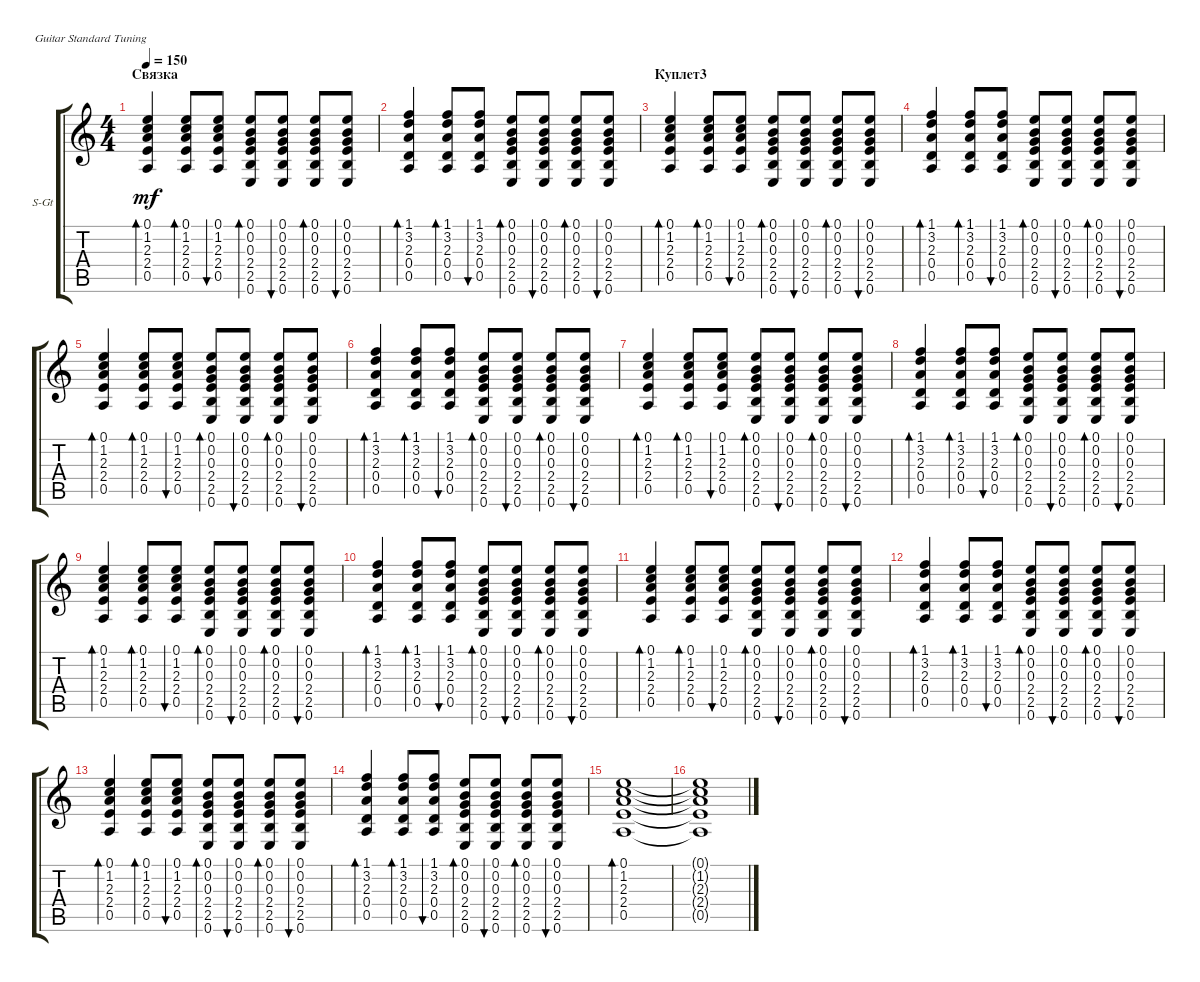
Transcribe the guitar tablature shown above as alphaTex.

\defaultSystemsLayout 4
\bracketExtendMode groupsimilarinstruments
\firstSystemTrackNameOrientation horizontal
\otherSystemsTrackNameOrientation horizontal
\track ("Acoustic" "S-Gt") {instrument acousticguitarsteel}
\staff {score tabs}
\tuning (E4 B3 G3 D3 A2 E2)
\ts (4 4)
\section ("" "Связка")
\tempo 150
\clef g2
\ks c
(0.5 2.4 2.3 1.2 0.1).4{bd 30 dy mf} (0.5 2.4 2.3 1.2 0.1).8{bd 30} (0.5 2.4 2.3 1.2 0.1).8{bu 30} (0.6 2.5 2.4 0.3 0.2 0.1).8{bd 30} (0.6 2.5 2.4 0.3 0.2 0.1).8{bu 30} (0.6 2.5 2.4 0.3 0.2 0.1).8{bd 30} (0.6 2.5 2.4 0.3 0.2 0.1).8{bu 30} |
(0.5 0.4 2.3 3.2 1.1).4{bd 30} (0.5 0.4 2.3 3.2 1.1).8{bd 30} (0.5 0.4 2.3 3.2 1.1).8{bu 30} (0.6 2.5 2.4 0.3 0.2 0.1).8{bd 30} (0.6 2.5 2.4 0.3 0.2 0.1).8{bu 30} (0.6 2.5 2.4 0.3 0.2 0.1).8{bd 30} (0.6 2.5 2.4 0.3 0.2 0.1).8{bu 30} |
\section ("" "Куплет3")
(0.5 2.4 2.3 1.2 0.1).4{bd 30} (0.5 2.4 2.3 1.2 0.1).8{bd 30} (0.5 2.4 2.3 1.2 0.1).8{bu 30} (0.6 2.5 2.4 0.3 0.2 0.1).8{bd 30} (0.6 2.5 2.4 0.3 0.2 0.1).8{bu 30} (0.6 2.5 2.4 0.3 0.2 0.1).8{bd 30} (0.6 2.5 2.4 0.3 0.2 0.1).8{bu 30} |
(0.5 0.4 2.3 3.2 1.1).4{bd 30} (0.5 0.4 2.3 3.2 1.1).8{bd 30} (0.5 0.4 2.3 3.2 1.1).8{bu 30} (0.6 2.5 2.4 0.3 0.2 0.1).8{bd 30} (0.6 2.5 2.4 0.3 0.2 0.1).8{bu 30} (0.6 2.5 2.4 0.3 0.2 0.1).8{bd 30} (0.6 2.5 2.4 0.3 0.2 0.1).8{bu 30} |
(0.5 2.4 2.3 1.2 0.1).4{bd 30} (0.5 2.4 2.3 1.2 0.1).8{bd 30} (0.5 2.4 2.3 1.2 0.1).8{bu 30} (0.6 2.5 2.4 0.3 0.2 0.1).8{bd 30} (0.6 2.5 2.4 0.3 0.2 0.1).8{bu 30} (0.6 2.5 2.4 0.3 0.2 0.1).8{bd 30} (0.6 2.5 2.4 0.3 0.2 0.1).8{bu 30} |
(0.5 0.4 2.3 3.2 1.1).4{bd 30} (0.5 0.4 2.3 3.2 1.1).8{bd 30} (0.5 0.4 2.3 3.2 1.1).8{bu 30} (0.6 2.5 2.4 0.3 0.2 0.1).8{bd 30} (0.6 2.5 2.4 0.3 0.2 0.1).8{bu 30} (0.6 2.5 2.4 0.3 0.2 0.1).8{bd 30} (0.6 2.5 2.4 0.3 0.2 0.1).8{bu 30} |
(0.5 2.4 2.3 1.2 0.1).4{bd 30} (0.5 2.4 2.3 1.2 0.1).8{bd 30} (0.5 2.4 2.3 1.2 0.1).8{bu 30} (0.6 2.5 2.4 0.3 0.2 0.1).8{bd 30} (0.6 2.5 2.4 0.3 0.2 0.1).8{bu 30} (0.6 2.5 2.4 0.3 0.2 0.1).8{bd 30} (0.6 2.5 2.4 0.3 0.2 0.1).8{bu 30} |
(0.5 0.4 2.3 3.2 1.1).4{bd 30} (0.5 0.4 2.3 3.2 1.1).8{bd 30} (0.5 0.4 2.3 3.2 1.1).8{bu 30} (0.6 2.5 2.4 0.3 0.2 0.1).8{bd 30} (0.6 2.5 2.4 0.3 0.2 0.1).8{bu 30} (0.6 2.5 2.4 0.3 0.2 0.1).8{bd 30} (0.6 2.5 2.4 0.3 0.2 0.1).8{bu 30} |
(0.5 2.4 2.3 1.2 0.1).4{bd 30} (0.5 2.4 2.3 1.2 0.1).8{bd 30} (0.5 2.4 2.3 1.2 0.1).8{bu 30} (0.6 2.5 2.4 0.3 0.2 0.1).8{bd 30} (0.6 2.5 2.4 0.3 0.2 0.1).8{bu 30} (0.6 2.5 2.4 0.3 0.2 0.1).8{bd 30} (0.6 2.5 2.4 0.3 0.2 0.1).8{bu 30} |
(0.5 0.4 2.3 3.2 1.1).4{bd 30} (0.5 0.4 2.3 3.2 1.1).8{bd 30} (0.5 0.4 2.3 3.2 1.1).8{bu 30} (0.6 2.5 2.4 0.3 0.2 0.1).8{bd 30} (0.6 2.5 2.4 0.3 0.2 0.1).8{bu 30} (0.6 2.5 2.4 0.3 0.2 0.1).8{bd 30} (0.6 2.5 2.4 0.3 0.2 0.1).8{bu 30} |
(0.5 2.4 2.3 1.2 0.1).4{bd 30} (0.5 2.4 2.3 1.2 0.1).8{bd 30} (0.5 2.4 2.3 1.2 0.1).8{bu 30} (0.6 2.5 2.4 0.3 0.2 0.1).8{bd 30} (0.6 2.5 2.4 0.3 0.2 0.1).8{bu 30} (0.6 2.5 2.4 0.3 0.2 0.1).8{bd 30} (0.6 2.5 2.4 0.3 0.2 0.1).8{bu 30} |
(0.5 0.4 2.3 3.2 1.1).4{bd 30} (0.5 0.4 2.3 3.2 1.1).8{bd 30} (0.5 0.4 2.3 3.2 1.1).8{bu 30} (0.6 2.5 2.4 0.3 0.2 0.1).8{bd 30} (0.6 2.5 2.4 0.3 0.2 0.1).8{bu 30} (0.6 2.5 2.4 0.3 0.2 0.1).8{bd 30} (0.6 2.5 2.4 0.3 0.2 0.1).8{bu 30} |
(0.5 2.4 2.3 1.2 0.1).4{bd 30} (0.5 2.4 2.3 1.2 0.1).8{bd 30} (0.5 2.4 2.3 1.2 0.1).8{bu 30} (0.6 2.5 2.4 0.3 0.2 0.1).8{bd 30} (0.6 2.5 2.4 0.3 0.2 0.1).8{bu 30} (0.6 2.5 2.4 0.3 0.2 0.1).8{bd 30} (0.6 2.5 2.4 0.3 0.2 0.1).8{bu 30} |
(0.5 0.4 2.3 3.2 1.1).4{bd 30} (0.5 0.4 2.3 3.2 1.1).8{bd 30} (0.5 0.4 2.3 3.2 1.1).8{bu 30} (0.6 2.5 2.4 0.3 0.2 0.1).8{bd 30} (0.6 2.5 2.4 0.3 0.2 0.1).8{bu 30} (0.6 2.5 2.4 0.3 0.2 0.1).8{bd 30} (0.6 2.5 2.4 0.3 0.2 0.1).8{bu 30} |
(0.5 2.4 2.3 1.2 0.1).1{bd 30} |
(0.5{t} 2.4{t} 2.3{t} 1.2{t} 0.1{t}).1
